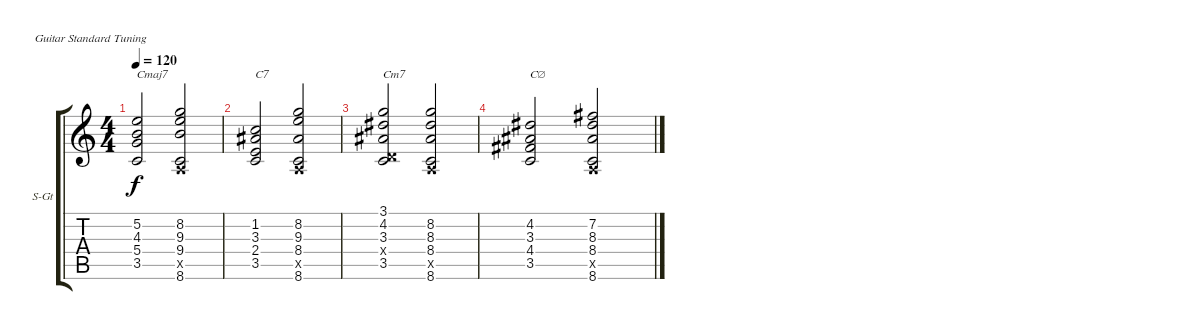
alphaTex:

\defaultSystemsLayout 4
\bracketExtendMode groupsimilarinstruments
\firstSystemTrackNameOrientation horizontal
\otherSystemsTrackNameOrientation horizontal
\track ("Steel Guitar" "S-Gt") {instrument acousticguitarsteel}
\staff {score tabs}
\tuning (E4 B3 G3 D3 A2 E2)
\ts (4 4)
\tempo 120
\clef g2
\ks c
(3.5 5.2 4.3 5.4).2{txt "Cmaj7" dy f instrument acousticguitarsteel} (8.6 0.5{x} 9.4 9.3 8.2).2 |
(3.5 2.4 3.3 1.2).2{txt "C7"} (8.2 9.3 8.4 8.6 0.5{x}).2 |
(3.1 4.2 3.3 3.5 0.4{x}).2{txt "Cm7"} (8.6 8.4 8.3 8.2 0.5{x}).2 |
(3.5 4.4 3.3 4.2).2{txt "C∅"} (8.6 8.4 8.3 7.2 0.5{x}).2
